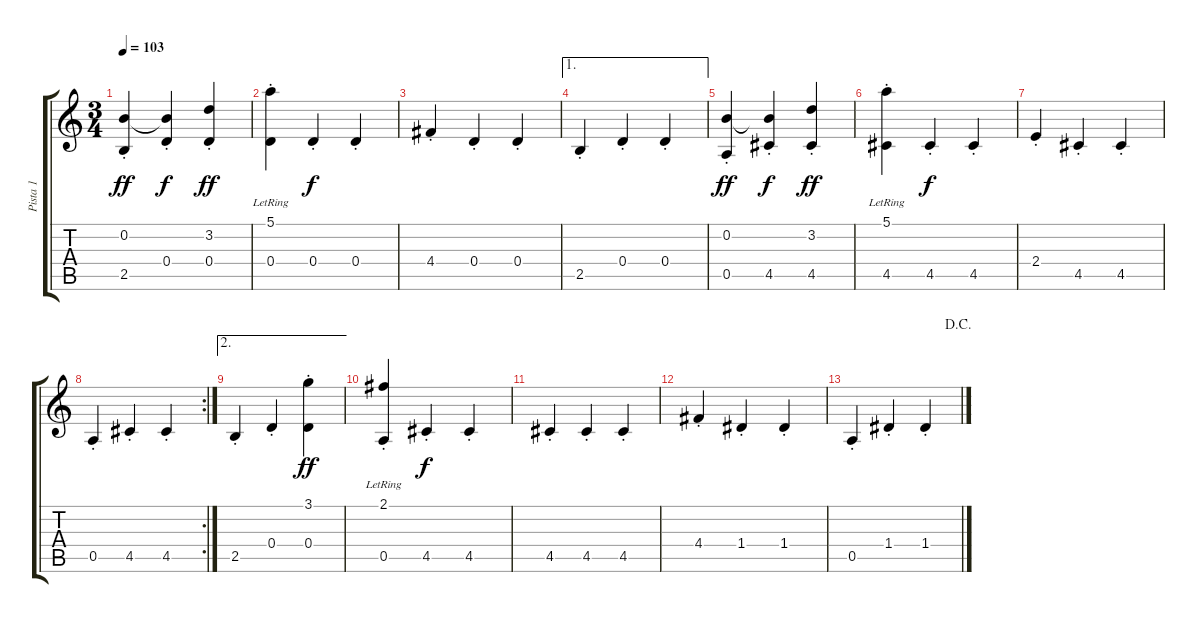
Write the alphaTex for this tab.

\track ("Pista 1" "Pista 1") {instrument acousticguitarsteel}
\staff {score tabs}
\tuning (E4 B3 G3 D3 A2 E2) {hide}
\ts (3 4)
\tempo 103
\clef g2
\ks c
(0.2 2.5{st}).4{dy ff} (0.2{t} 0.4{st}).4{dy f} (3.2 0.4{st}).4{dy ff} |
(5.1{lr} 0.4{st}).4 0.4{st}.4{dy f} 0.4{st}.4 |
4.4{st}.4 0.4{st}.4 0.4{st}.4 |
\ae 1
2.5{st}.4 0.4{st}.4 0.4{st}.4 |
(0.2 0.5{st}).4{dy ff} (0.2{t} 4.5{st}).4{dy f} (3.2 4.5{st}).4{dy ff} |
(5.1{lr} 4.5{st}).4 4.5{st}.4{dy f} 4.5{st}.4 |
2.4{st}.4 4.5{st}.4 4.5{st}.4 |
\rc 2
0.5{st}.4 4.5{st}.4 4.5{st}.4 |
\ae 2
2.5{st}.4 0.4{st}.4 (3.1 0.4{st}).4{dy ff} |
(2.1{lr} 0.5{st}).4 4.5{st}.4{dy f} 4.5{st}.4 |
4.5{st}.4 4.5{st}.4 4.5{st}.4 |
4.4{st}.4 1.4{st}.4 1.4{st}.4 |
\jump dacapo
0.5{st}.4 1.4{st}.4 1.4{st}.4
